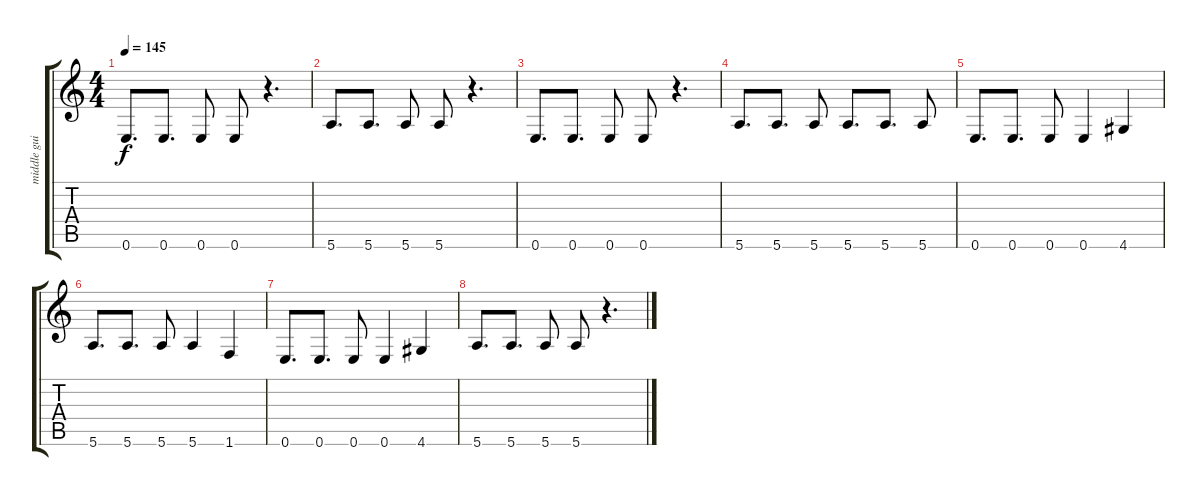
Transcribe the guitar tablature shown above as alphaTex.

\track ("middle guitars" "middle gui") {instrument distortionguitar}
\staff {score tabs}
\tuning (E4 B3 G3 D3 A2 E2) {hide}
\ts (4 4)
\tempo 145
\clef g2
\ks c
0.6.8{d dy f} 0.6.8{d} 0.6.8 0.6.8 r.4{d} |
5.6.8{d} 5.6.8{d} 5.6.8 5.6.8 r.4{d} |
0.6.8{d} 0.6.8{d} 0.6.8 0.6.8 r.4{d} |
5.6.8{d} 5.6.8{d} 5.6.8 5.6.8{d} 5.6.8{d} 5.6.8 |
0.6.8{d} 0.6.8{d} 0.6.8 0.6.4 4.6.4 |
5.6.8{d} 5.6.8{d} 5.6.8 5.6.4 1.6.4 |
0.6.8{d} 0.6.8{d} 0.6.8 0.6.4 4.6.4 |
5.6.8{d} 5.6.8{d} 5.6.8 5.6.8 r.4{d}
